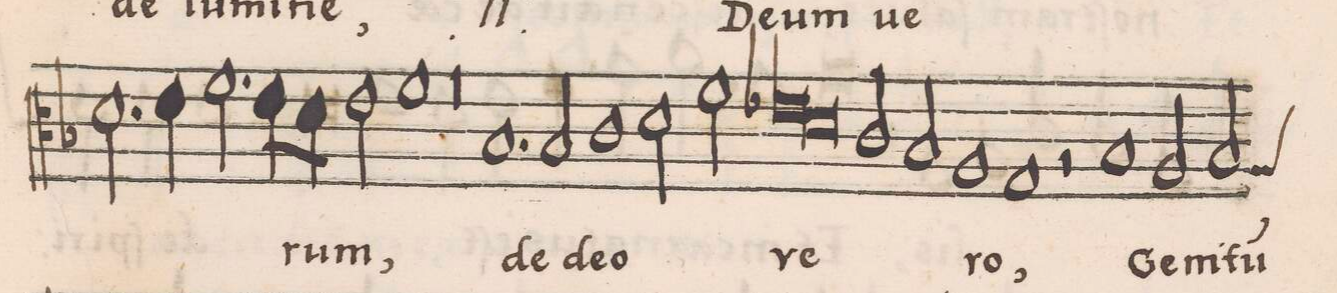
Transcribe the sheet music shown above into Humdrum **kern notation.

**kern	**text
*I"TENOR	*
*clefC3	*
*k[b-]	*
*met(c|)	*
*M2/1	*
2.d\	.
=51	=51
4e\	.
2.f\	.
8e\L	.
8d\J	-rum,
2e\	.
=52	=52
1f	.
1r	.
=53	=53
1r	.
1.B-	de
=54	=54
2B-/	de-
1c	-o
=55	=55
2d\	.
2f\	.
*lig	*
1e-X	ve-
=56	=56
1d	.
*Xlig	*
2c/	.
2B-/	.
=57	=57
1A	-ro,
1G	.
=58	=58
2r	.
1B-	Ge-
2A/	-ni-
=59	=59
*custos:A	*
2B-/	 tu(m)
*-	*-
